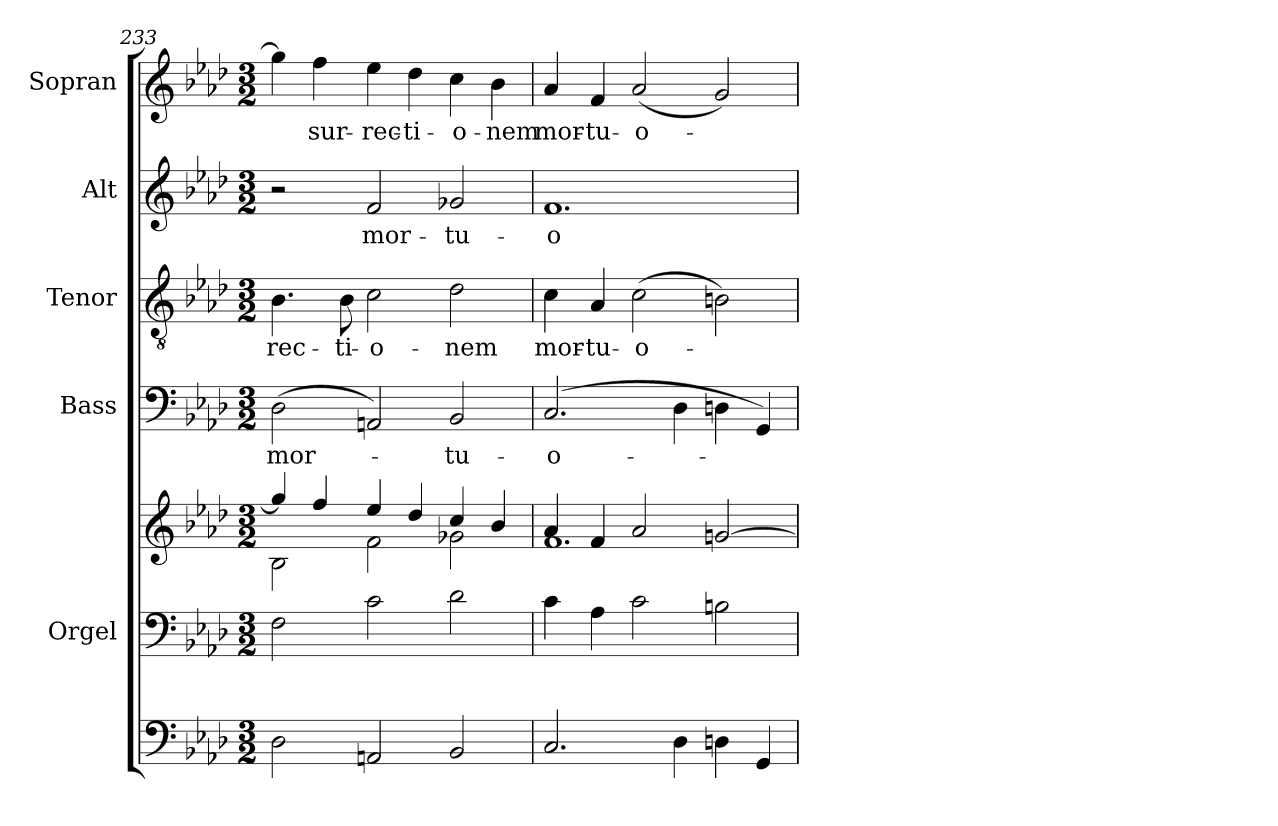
**kern	**kern	**kern	**kern	**text	**kern	**text	**kern	**text	**kern	**text
*part6	*part5	*part5	*part4	*part4	*part3	*part3	*part2	*part2	*part1	*part1
*staff7	*staff6	*staff5	*staff4	*staff4	*staff3	*staff3	*staff2	*staff2	*staff1	*staff1
*	*I"Orgel	*	*I"Bass	*	*I"Tenor	*	*I"Alt	*	*I"Sopran	*
*	*I'Org.	*	*I'B	*	*I'T	*	*I'A	*	*I'S	*
*clefF4	*clefF4	*clefG2	*clefF4	*	*clefGv2	*	*clefG2	*	*clefG2	*
*ITrd7c12	*	*	*	*	*	*	*	*	*	*
*k[b-e-a-d-]	*k[b-e-a-d-]	*k[b-e-a-d-]	*k[b-e-a-d-]	*	*k[b-e-a-d-]	*	*k[b-e-a-d-]	*	*k[b-e-a-d-]	*
*A-:	*A-:	*A-:	*A-:	*	*A-:	*	*A-:	*	*A-:	*
*M3/2	*M3/2	*M3/2	*M3/2	*	*M3/2	*	*M3/2	*	*M3/2	*
=233	=233	=233	=233	=233	=233	=233	=233	=233	=233	=233
*	*	*^	*	*	*	*	*	*	*	*
!	!	!	!	!	!LO:LY:b	!	!LO:LY:b	!	!	!	!
2DD-\	2F\	4gg-/]	2B-\	(>2D-\	mor-	4.B-\	-rec-	2r	.	4gg-\]	.
!	!	!	!	!	!	!	!	!	!	!	!LO:LY:b
.	.	4ff/	.	.	.	.	.	.	.	4ff\	-sur-
!	!	!	!	!	!	!	!LO:LY:b	!	!	!	!
.	.	.	.	.	.	8B-\	-ti-	.	.	.	.
!	!	!	!	!	!	!	!LO:LY:b	!	!LO:LY:b	!	!LO:LY:b
2AAAn/	2c\	4ee-/	2f\	2AAn/)	.	2c\	-o-	2f/	mor-	4ee-\	-rec-
!	!	!	!	!	!	!	!	!	!	!	!LO:LY:b
.	.	4dd-/	.	.	.	.	.	.	.	4dd-\	-ti-
!	!	!	!	!	!LO:LY:b	!	!LO:LY:b	!	!LO:LY:b	!	!LO:LY:b
2BBB-/	2d-\	4cc/	2g-X\	2BB-/	-tu-	2d-\	-nem	2g-X/	-tu-	4cc\	-o-
!	!	!	!	!	!	!	!	!	!	!	!LO:LY:b
.	.	4b-/	.	.	.	.	.	.	.	4b-\	-nem
!!LO:LB:g=z
=234	=234	=234	=234	=234	=234	=234	=234	=234	=234	=234	=234
!	!	!	!	!	!LO:LY:b	!	!LO:LY:b	!	!LO:LY:b	!	!LO:LY:b
2.CC/	4c\	4a-/	1.f	(2.C/	-o-	4c\	mor-	1.f	-o-	4a-/	mor-
!	!	!	!	!	!	!	!LO:LY:b	!	!	!	!LO:LY:b
.	4A-\	4f/	.	.	.	4A-/	-tu-	.	.	4f/	-tu-
!	!	!	!	!	!	!	!LO:LY:b	!	!	!	!LO:LY:b
.	2c\	2a-/	.	.	.	(>2c\	-o-	.	.	(<2a-/	-o-
4DD-\	.	.	.	4D-\	.	.	.	.	.	.	.
4DDn\	2Bn\	[>2gn/	.	4Dn\	.	2Bn\)	.	.	.	2g/)	.
4GGG/	.	.	.	4GG/)	.	.	.	.	.	.	.
*	*	*v	*v	*	*	*	*	*	*	*	*
=	=	=	=	=	=	=	=	=	=	=
*-	*-	*-	*-	*-	*-	*-	*-	*-	*-	*-
